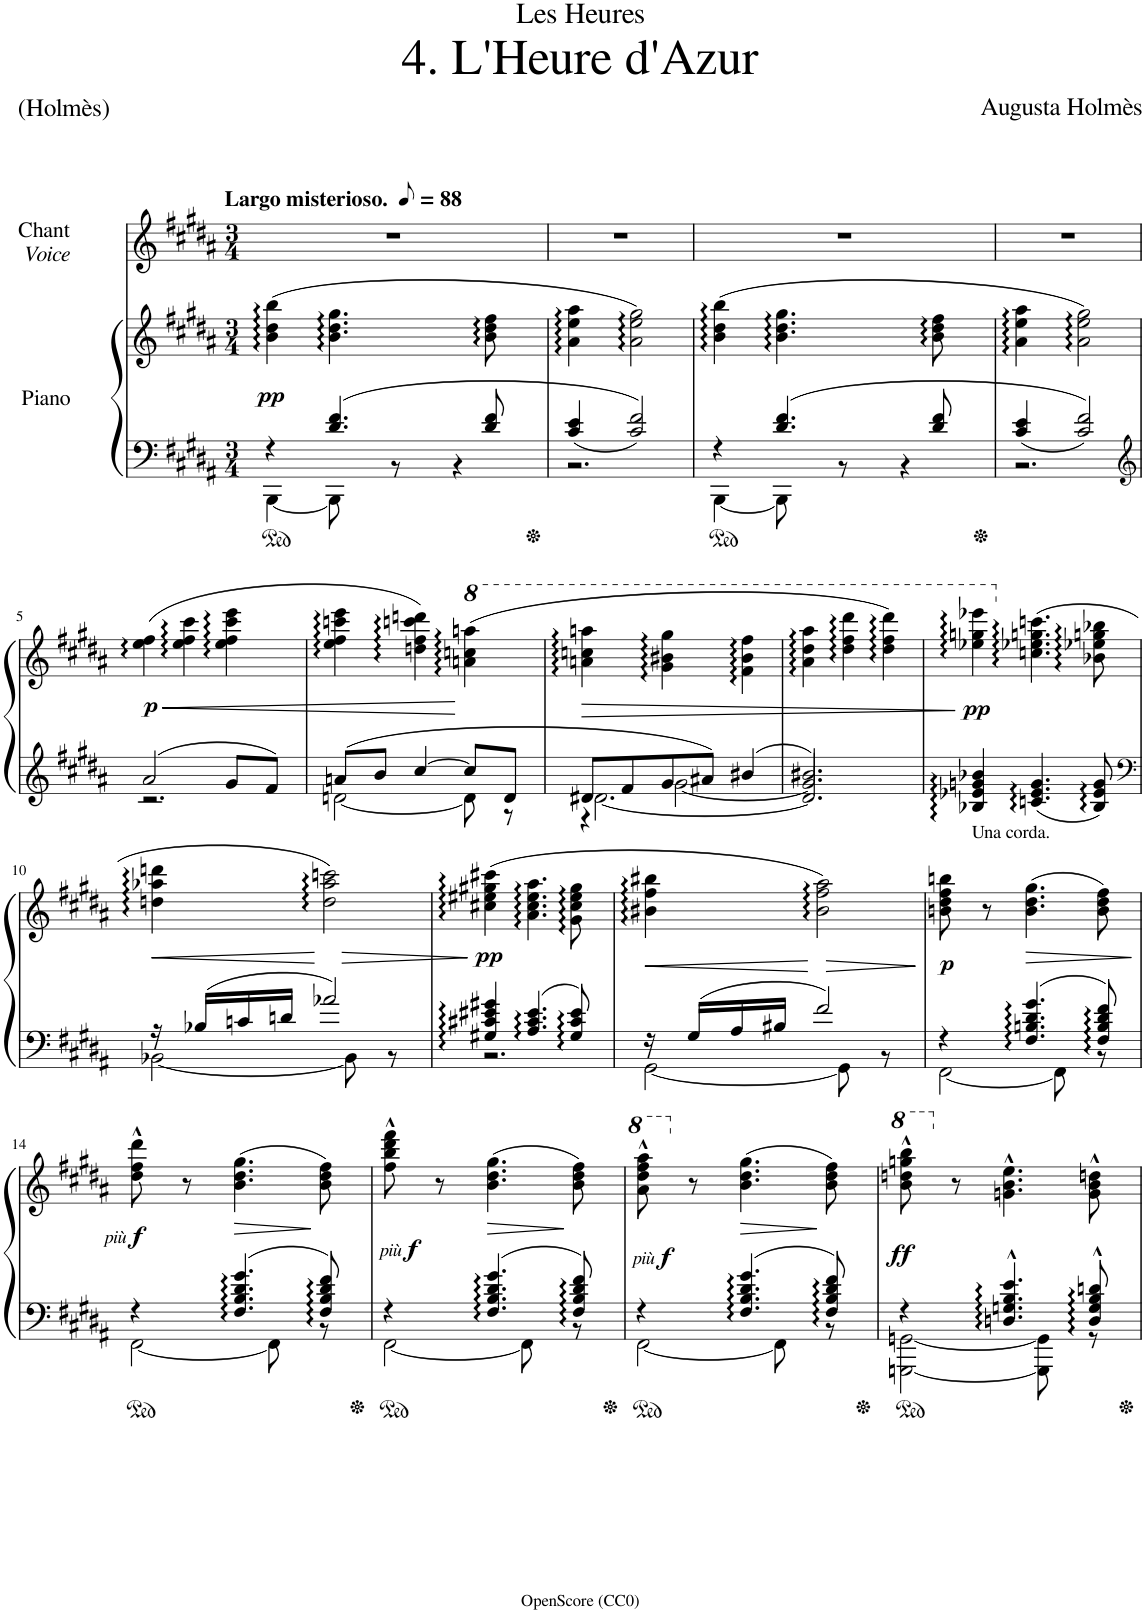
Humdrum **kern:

**kern	**kern	**dynam	**kern
*part2	*part2	*part2	*part1
*staff3	*staff2	*staff2/3	*staff1
*I"Piano	*	*	*I"Chant Voice
*I'Pno	*	*	*
*clefF4	*clefG2	*	*clefG2
*k[f#c#g#d#a#]	*k[f#c#g#d#a#]	*	*k[f#c#g#d#a#]
*M3/4	*M3/4	*	*M3/4
*MM44	*MM44	*	*MM44
=1	=1	=1	=1
*^	*	*	*
!	!	!	!	!LO:TX:a:B:t=Largo misterioso.
!	!	!	!LO:DY:b	!
4r	[4BBB\	(4b\ 4dd#\ 4bb\	pp	2.r
4.d#/ 4.f#/	8BBB\]	4.b\ 4.dd#\ 4.gg#\	.	.
.	8r	.	.	.
.	4r	.	.	.
8d#/ 8f#/	.	8b\ 8dd#\ 8ff#\	.	.
=2	=2	=2	=2	=2
4c#/ 4e/	2.r	4a#\ 4ee\ 4aa#\	.	2.r
2c#/ 2f#/	.	2a#\ 2ee\ 2gg#\)	.	.
=3	=3	=3	=3	=3
4r	[4BBB\	(4b\ 4dd#\ 4bb\	.	2.r
4.d#/ 4.f#/	8BBB\]	4.b\ 4.dd#\ 4.gg#\	.	.
.	8r	.	.	.
.	4r	.	.	.
8d#/ 8f#/	.	8b\ 8dd#\ 8ff#\	.	.
=4	=4	=4	=4	=4
4c#/ 4e/	2.r	4a#\ 4ee\ 4aa#\	.	2.r
2c#/ 2f#/	.	2a#\ 2ee\ 2gg#\)	.	.
!!LO:LB:g=z
=5	=5	=5	=5	=5
*clefG2	*	*	*	*
!	!	!	!LO:HP:b	!
!	!	!	!LO:DY:n=1:b	!
2a#/	2.r	(4ee\ 4ff#\	< p	2.r
.	.	4ee\ 4ff#\ 4ccc#\	.	.
8g#/L	.	4ee\ 4ff#\ 4ccc#\ 4eee\	.	.
8f#/J	.	.	.	.
=6	=6	=6	=6	=6
8an/L	[2dn\	4ee\ 4ff#\ 4cccn\ 4eee\	.	2.r
8b/J	.	.	.	.
[4cc#/	.	4ddn\ 4ff#\ 4cccn\ 4dddn\)	.	.
*	*	*8va	*	*
8cc#/L]	8d\]	(4aan\ 4cccn\ 4aaan\	[	.
8d/J	8r	.	.	.
=7	=7	=7	=7	=7
*	*^	*	*	*
!	!	!	!	!LO:HP:b	!
8d#X/L	[2.d#\	4r	4aan\ 4cccn\ 4aaan\	>	2.r
8f#/	.	.	.	.	.
8g#/	.	[<2g#\	4gg#\ 4bb#X\ 4ggg#\	.	.
8a#X/J	.	.	.	.	.
4b#X/	.	.	4ff#\ 4bb#\ 4fff#\	.	.
=8	=8	=8	=8	=8	=8
2.b#X/	2.d#/]	2.g#/]	4aa#\ 4ddd#\ 4aaa#\	.	2.r
.	.	.	4ddd#\ 4fff#\ 4dddd#\	.	.
.	.	.	4ddd#\ 4fff#\ 4dddd#\)	.	.
*v	*v	*v	*	*	*
.	.	]	.
=9	=9	=9	=9
!LO:TX:b:t=Una corda.	!	!	!
!	!	!LO:DY:b	!
4B-X/ 4e-X/ 4gn/ 4b-X/	4eee-X\ 4gggn\ 4eeee-X\	pp	2.r
*	*X8va	*	*
4.cn/ 4.e-/ 4.g/	(4.ccn\ 4.ee-X\ 4.ggn\ 4.cccn\	.	.
8B-/ 8e-/ 8g/	8b-X\ 8ee-X\ 8ggn\ 8bb-X\	.	.
!!LO:LB:g=z
=10	=10	=10	=10
*clefF4	*	*	*
*^	*	*	*
!	!	!	!LO:HP:b	!
16r	[2BB-X\	4ddn\ 4aa-X\ 4dddn\	<	2.r
16B-X/LL	.	.	.	.
16cn/	.	.	.	.
16dn/JJ	.	.	.	.
!	!	!	!LO:HP:n=1:b	!
2a-X/	.	2dd\ 2aa-\ 2cccn\)	[ >	.
.	8BB-\]	.	.	.
.	8r	.	.	.
*v	*v	*	*	*
.	.	]	.
=11	=11	=11	=11
*^	*	*	*
!	!	!	!LO:DY:b	!
4G#X/ 4c#X/ 4e#X/ 4g#X/	2.r	(4cc#X\ 4ee#X\ 4gg#X\ 4ccc#X\	pp	2.r
4.A#/ 4.c#/ 4.e#/	.	4.a#\ 4.cc#\ 4.ee#\ 4.aa#\	.	.
8G#/ 8c#/ 8e#/	.	8g#\ 8cc#\ 8ee#\ 8gg#\	.	.
=12	=12	=12	=12	=12
!	!	!	!LO:HP:b	!
16r	[2GG#\	4b#X\ 4ff#\ 4bb#X\	<	2.r
16G#/LL	.	.	.	.
16A#/	.	.	.	.
16B#X/JJ	.	.	.	.
!	!	!	!LO:HP:n=1:b	!
2f#/	.	2b#\ 2ff#\ 2aa#\)	[ >	.
.	8GG#\]	.	.	.
.	8r	.	.	.
*v	*v	*	*	*
.	.	]	.
=13	=13	=13	=13
*^	*	*	*
!	!	!	!LO:DY:b	!
4r	[2FF#\	8bn\ 8dd#\ 8ff#\ 8bbn\	p	2.r
.	.	8r	.	.
!	!	!	!LO:HP:b	!
4.F#/ 4.Bn/ 4.d#/ 4.g#/	.	(4.b\ 4.dd#\ 4.gg#\	>	.
.	8FF#\]	.	.	.
8F#/ 8B/ 8d#/ 8f#/	8r	8b\ 8dd#\ 8ff#\)	.	.
*v	*v	*	*	*
.	.	]	.
!!LO:LB:g=z
=14	=14	=14	=14
*^	*	*	*
!	!	!	!LO:DY:b	!
!	!	!	!LO:DY:n=1:b	!
4r	[2FF#\	8dd#\^^ 8ff#\^^ 8ddd#\^^	other-dynamics f	2.r
.	.	8r	.	.
!	!	!	!LO:HP:b	!
4.F#/ 4.B/ 4.d#/ 4.g#/	.	(4.b\ 4.dd#\ 4.gg#\	>	.
.	8FF#\]	.	.	.
8F#/ 8B/ 8d#/ 8f#/	8r	8b\ 8dd#\ 8ff#\)	]	.
=15	=15	=15	=15	=15
!	!	!	!LO:DY:b	!
!	!	!	!LO:DY:n=1:b	!
4r	[2FF#\	8ff#\^^ 8bb\^^ 8ddd#\^^ 8fff#\^^	other-dynamics f	2.r
.	.	8r	.	.
!	!	!	!LO:HP:b	!
4.F#/ 4.B/ 4.d#/ 4.g#/	.	(4.b\ 4.dd#\ 4.gg#\	>	.
.	8FF#\]	.	.	.
8F#/ 8B/ 8d#/ 8f#/	8r	8b\ 8dd#\ 8ff#\)	]	.
=16	=16	=16	=16	=16
*	*	*8va	*	*
!	!	!	!LO:DY:b	!
!	!	!	!LO:DY:n=1:b	!
4r	[2FF#\	8aa#\^^ 8ddd#\^^ 8fff#\^^ 8aaa#\^^	other-dynamics f	2.r
*	*	*X8va	*	*
.	.	8r	.	.
!	!	!	!LO:HP:b	!
4.F#/ 4.B/ 4.d#/ 4.g#/	.	(4.b\ 4.dd#\ 4.gg#\	>	.
.	8FF#\]	.	.	.
8F#/ 8B/ 8d#/ 8f#/	8r	8b\ 8dd#\ 8ff#\)	]	.
=17	=17	=17	=17	=17
*	*	*8va	*	*
!	!	!	!LO:DY:b	!
4r	[2GGGn\ [2GGn\	8bb\^^ 8dddn\^^ 8gggn\^^ 8bbb\^^	ff	2.r
*	*	*X8va	*	*
.	.	8r	.	.
4.Dn/^^ 4.Gn/^^ 4.B/^^ 4.e/^^	.	4.gn\^^ 4.b\^^ 4.ee\^^	.	.
.	8GGG\] 8GG\]	.	.	.
8D/^^ 8G/^^ 8B/^^ 8dn/^^	8r	8g\^^ 8b\^^ 8ddn\^^	.	.
*v	*v	*	*	*
=	=	=	=
*-	*-	*-	*-
